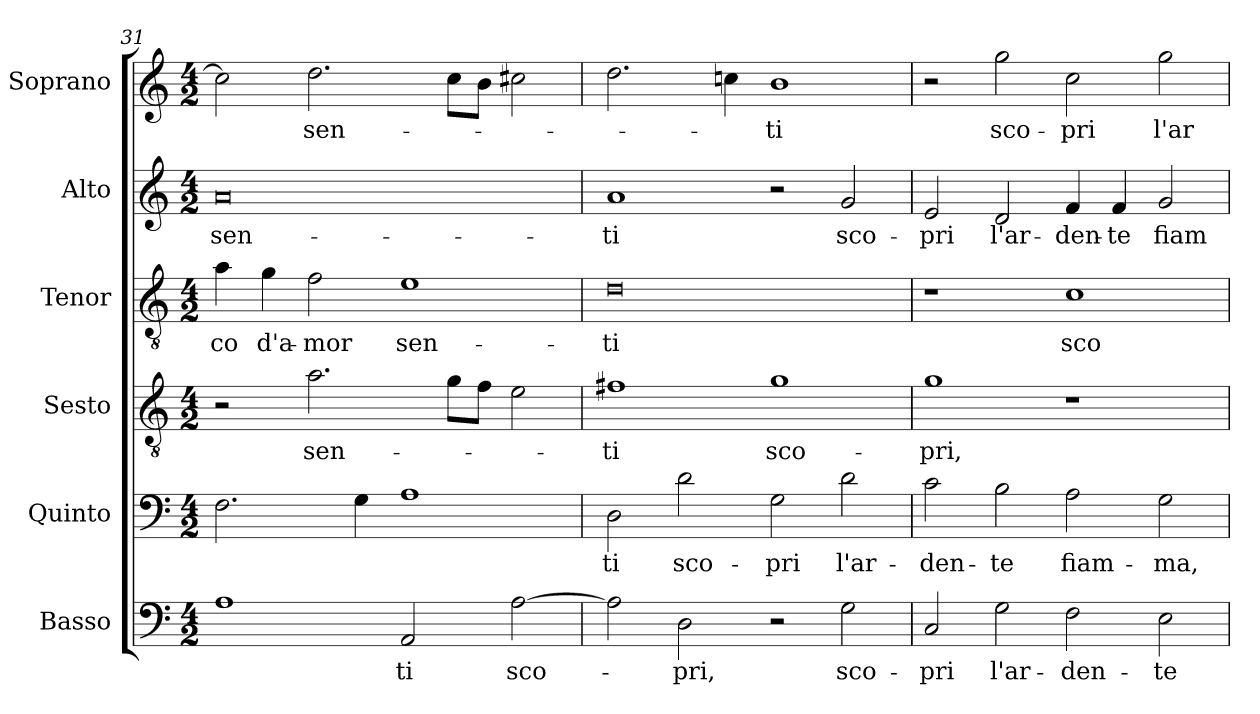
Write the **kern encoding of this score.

**kern	**text	**kern	**text	**kern	**text	**kern	**text	**kern	**text	**kern	**text
*part6	*part6	*part5	*part5	*part4	*part4	*part3	*part3	*part2	*part2	*part1	*part1
*staff6	*staff6	*staff5	*staff5	*staff4	*staff4	*staff3	*staff3	*staff2	*staff2	*staff1	*staff1
*I"Basso	*	*I"Quinto	*	*I"Sesto	*	*I"Tenor	*	*I"Alto	*	*I"Soprano	*
*	*	*	*	*I'T.	*	*I'T.	*	*I'A.	*	*I'Sop.	*
*clefF4	*	*clefF4	*	*clefGv2	*	*clefGv2	*	*clefG2	*	*clefG2	*
*	*	*	*	*ITrd7c12	*	*ITrd7c12	*	*	*	*	*
*k[]	*	*k[]	*	*k[]	*	*k[]	*	*k[]	*	*k[]	*
*C:	*	*C:	*	*C:	*	*C:	*	*C:	*	*C:	*
*M4/2	*	*M4/2	*	*M4/2	*	*M4/2	*	*M4/2	*	*M4/2	*
=31	=31	=31	=31	=31	=31	=31	=31	=31	=31	=31	=31
!	!	!	!	!	!	!	!LO:LY:b:color=#000000	!	!	!	!
!	!	!	!	!	!	!	!	!	!LO:LY:b:color=#000000	!	!
1Ai	.	2.Fi\	.	2r	.	4Ai\	-co	0ai	sen-	2cci\]	.
!	!	!	!	!	!	!	!LO:LY:b:color=#000000	!	!	!	!
.	.	.	.	.	.	4Gi\	d'a-	.	.	.	.
!	!	!	!	!	!LO:LY:b:color=#000000	!	!	!	!	!	!
!	!	!	!	!	!	!	!LO:LY:b:color=#000000	!	!	!	!
!	!	!	!	!	!	!	!	!	!	!	!LO:LY:b:color=#000000
.	.	.	.	2.Ai\	sen-	2Fi\	-mor	.	.	2.ddi\	sen-
.	.	4Gi\	.	.	.	.	.	.	.	.	.
!	!LO:LY:b:color=#000000	!	!	!	!	!	!	!	!	!	!
!	!	!	!	!	!	!	!LO:LY:b:color=#000000	!	!	!	!
2AAi/	-ti	1Ai	.	.	.	1Ei	sen-	.	.	.	.
.	.	.	.	8Gi\L	.	.	.	.	.	8cci\L	.
.	.	.	.	8Fi\J	.	.	.	.	.	8bi\J	.
!	!LO:LY:b:color=#000000	!	!	!	!	!	!	!	!	!	!
[2Ai\	sco-	.	.	2Ei\	.	.	.	.	.	2cc#Xi\	.
=32	=32	=32	=32	=32	=32	=32	=32	=32	=32	=32	=32
!	!	!	!LO:LY:b:color=#000000	!	!	!	!	!	!	!	!
!	!	!	!	!	!LO:LY:b:color=#000000	!	!	!	!	!	!
!	!	!	!	!	!	!	!LO:LY:b:color=#000000	!	!	!	!
!	!	!	!	!	!	!	!	!	!LO:LY:b:color=#000000	!	!
2Ai\]	.	2Di\	-ti	1F#Xi	-ti	0Di	-ti	1ai	-ti	2.ddi\	.
!	!LO:LY:b:color=#000000	!	!	!	!	!	!	!	!	!	!
!	!	!	!LO:LY:b:color=#000000	!	!	!	!	!	!	!	!
2Di\	-pri,	2di\	sco-	.	.	.	.	.	.	.	.
.	.	.	.	.	.	.	.	.	.	4ccni\	.
!	!	!	!LO:LY:b:color=#000000	!	!	!	!	!	!	!	!
!	!	!	!	!	!LO:LY:b:color=#000000	!	!	!	!	!	!
!	!	!	!	!	!	!	!	!	!	!	!LO:LY:b:color=#000000
2r	.	2Gi\	-pri	1Gi	sco-	.	.	2r	.	1bi	-ti
!	!LO:LY:b:color=#000000	!	!	!	!	!	!	!	!	!	!
!	!	!	!LO:LY:b:color=#000000	!	!	!	!	!	!	!	!
!	!	!	!	!	!	!	!	!	!LO:LY:b:color=#000000	!	!
2Gi\	sco-	2di\	l'ar-	.	.	.	.	2gi/	sco-	.	.
=33	=33	=33	=33	=33	=33	=33	=33	=33	=33	=33	=33
!	!LO:LY:b:color=#000000	!	!	!	!	!	!	!	!	!	!
!	!	!	!LO:LY:b:color=#000000	!	!	!	!	!	!	!	!
!	!	!	!	!	!LO:LY:b:color=#000000	!	!	!	!	!	!
!	!	!	!	!	!	!	!	!	!LO:LY:b:color=#000000	!	!
2Ci/	-pri	2ci\	-den-	1Gi	-pri,	1r	.	2ei/	-pri	2r	.
!	!LO:LY:b:color=#000000	!	!	!	!	!	!	!	!	!	!
!	!	!	!LO:LY:b:color=#000000	!	!	!	!	!	!	!	!
!	!	!	!	!	!	!	!	!	!LO:LY:b:color=#000000	!	!
!	!	!	!	!	!	!	!	!	!	!	!LO:LY:b:color=#000000
2Gi\	l'ar-	2Bi\	-te	.	.	.	.	2di/	l'ar-	2ggi\	sco-
!	!LO:LY:b:color=#000000	!	!	!	!	!	!	!	!	!	!
!	!	!	!LO:LY:b:color=#000000	!	!	!	!	!	!	!	!
!	!	!	!	!	!	!	!LO:LY:b:color=#000000	!	!	!	!
!	!	!	!	!	!	!	!	!	!LO:LY:b:color=#000000	!	!
!	!	!	!	!	!	!	!	!	!	!	!LO:LY:b:color=#000000
2Fi\	-den-	2Ai\	fiam-	1r	.	1Ci	sco-	4fi/	-den-	2cci\	-pri
!	!	!	!	!	!	!	!	!	!LO:LY:b:color=#000000	!	!
.	.	.	.	.	.	.	.	4fi/	-te	.	.
!	!LO:LY:b:color=#000000	!	!	!	!	!	!	!	!	!	!
!	!	!	!LO:LY:b:color=#000000	!	!	!	!	!	!	!	!
!	!	!	!	!	!	!	!	!	!LO:LY:b:color=#000000	!	!
!	!	!	!	!	!	!	!	!	!	!	!LO:LY:b:color=#000000
2Ei\	-te	2Gi\	-ma,	.	.	.	.	2gi/	fiam-	2ggi\	l'ar-
=	=	=	=	=	=	=	=	=	=	=	=
*-	*-	*-	*-	*-	*-	*-	*-	*-	*-	*-	*-
